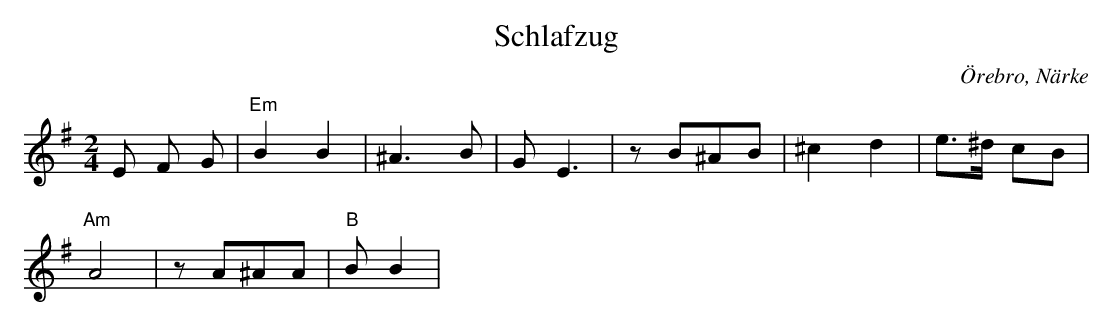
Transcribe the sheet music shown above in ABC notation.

X:1
T:Schlafzug
O:Örebro, Närke
M:2/4
L:1/8
K:Em
E F G |"Em" B2 B2 | ^A3B | GE3 | zB^AB | ^c2 d2 | e>^d cB |
"Am" A4 | zA^AA |"B" B B2 |
